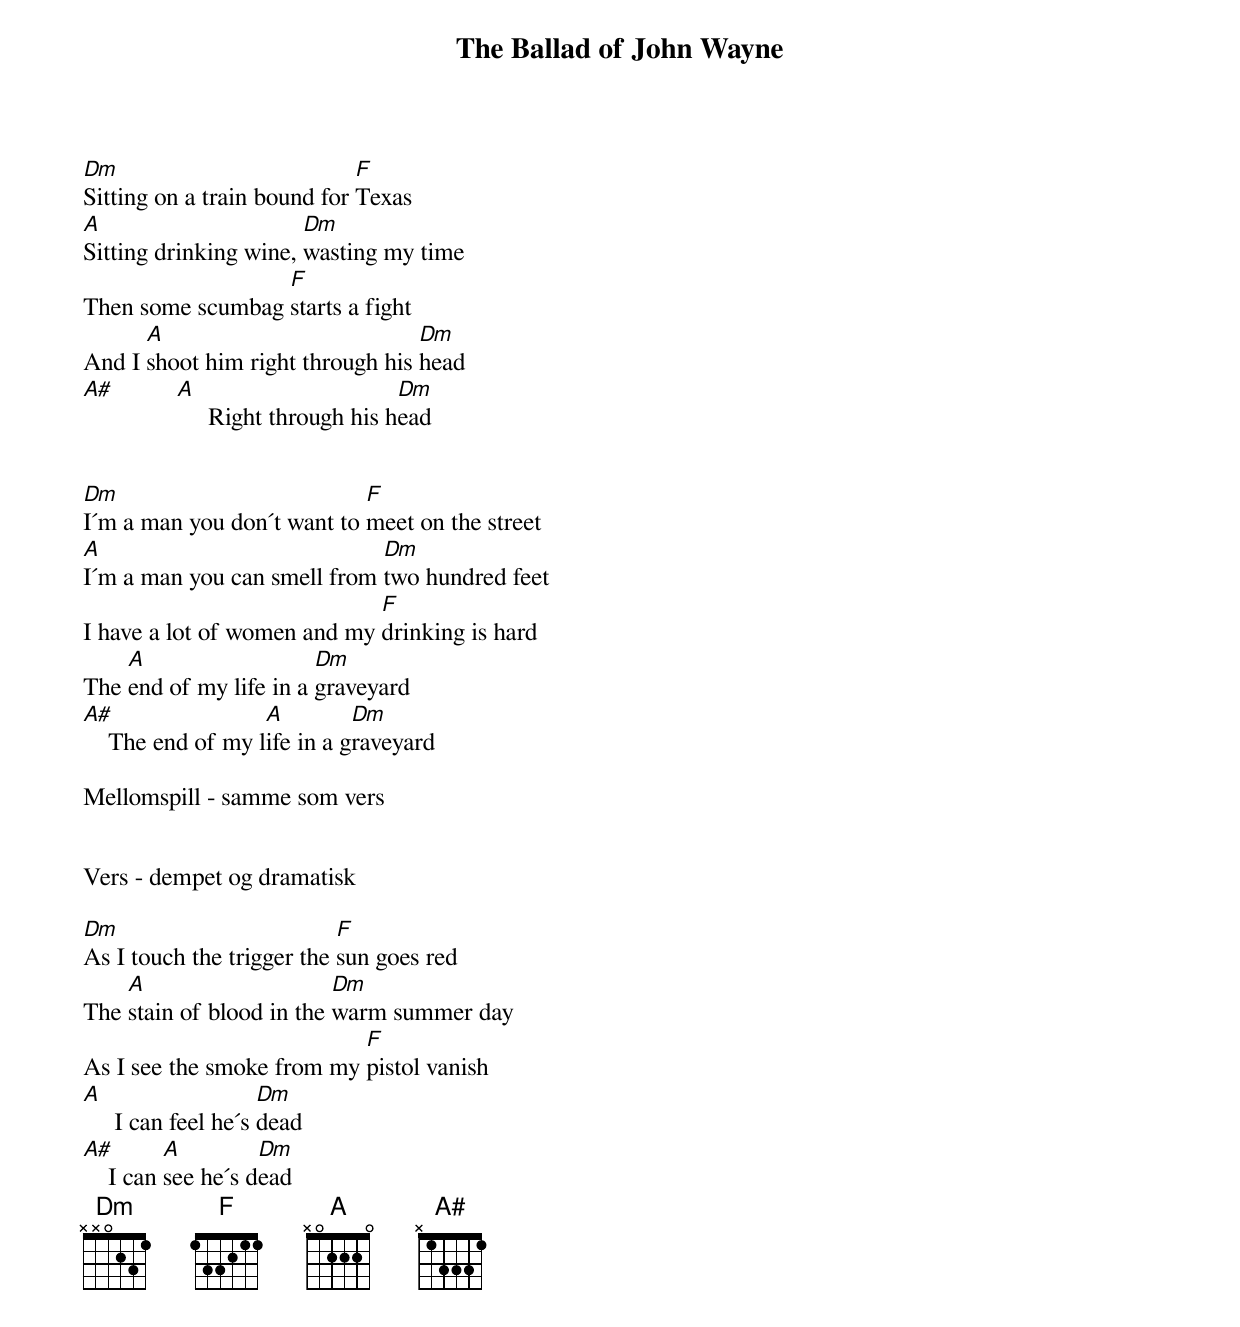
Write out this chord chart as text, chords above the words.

The Ballad of John Wayne

Dm                           F
Sitting on a train bound for Texas
A                      Dm
Sitting drinking wine, wasting my time
                  F
Then some scumbag starts a fight
      A                           Dm
And I shoot him right through his head
A#        A                       Dm
               Right through his head


Dm                          F
I´m a man you don´t want to meet on the street
A                            Dm
I´m a man you can smell from two hundred feet
                             F
I have a lot of women and my drinking is hard
    A                   Dm
The end of my life in a graveyard
A#                 A         Dm
    The end of my life in a graveyard

Mellomspill - samme som vers


Vers - dempet og dramatisk

Dm                         F
As I touch the trigger the sun goes red
    A                     Dm
The stain of blood in the warm summer day
                           F
As I see the smoke from my pistol vanish
A                    Dm
     I can feel he´s dead
A#        A         Dm
    I can see he´s dead
